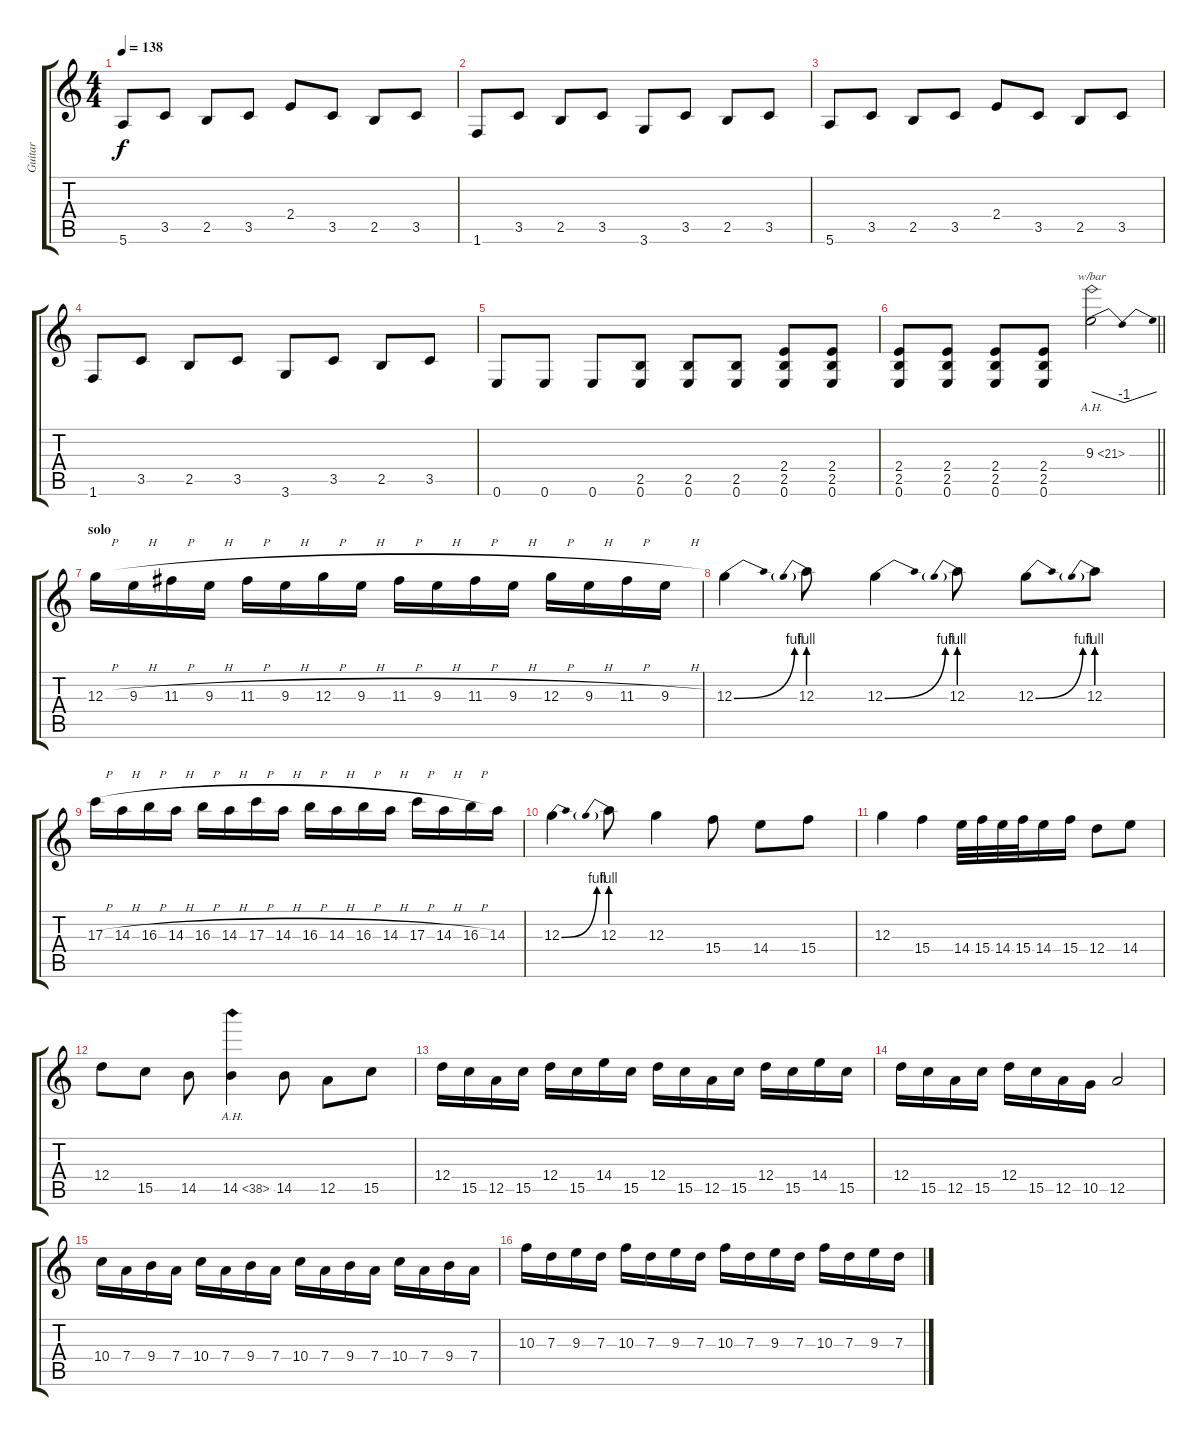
\track ("Guitar" "Guitar") {mute instrument overdrivenguitar}
\staff {score tabs}
\tuning (E4 B3 G3 D3 A2 E2) {hide}
\ts (4 4)
\tempo 138
\clef g2
\ks c
5.6.8{dy f} 3.5.8 2.5.8 3.5.8 2.4.8 3.5.8 2.5.8 3.5.8 |
1.6.8 3.5.8 2.5.8 3.5.8 3.6.8 3.5.8 2.5.8 3.5.8 |
5.6.8 3.5.8 2.5.8 3.5.8 2.4.8 3.5.8 2.5.8 3.5.8 |
1.6.8 3.5.8 2.5.8 3.5.8 3.6.8 3.5.8 2.5.8 3.5.8 |
0.6.8 0.6.8 0.6.8 (2.5 0.6).8 (2.5 0.6).8 (2.5 0.6).8 (2.4 2.5 0.6).8 (2.4 2.5 0.6).8 |
\barLineRight lightlight
(2.4 2.5 0.6).8 (2.4 2.5 0.6).8 (2.4 2.5 0.6).8 (2.4 2.5 0.6).8 9.3{ah 12}.2{tbe (dip default 0 0 30 -4 60 0)} |
\section ("" "solo")
12.3{h}.16{volume 16 balance 8} 9.3{h}.16 11.3{h}.16 9.3{h}.16 11.3{h}.16 9.3{h}.16 12.3{h}.16 9.3{h}.16 11.3{h}.16 9.3{h}.16 11.3{h}.16 9.3{h}.16 12.3{h}.16 9.3{h}.16 11.3{h}.16 9.3{h}.16 |
12.3{be (bend 0 0 60 4)}.4 12.3{be (prebend 0 4 60 4)}.8 12.3{be (bend 0 0 60 4)}.4 12.3{be (prebend 0 4 60 4)}.8 12.3{be (bend 0 0 60 4)}.8 12.3{be (prebend 0 4 60 4)}.8 |
17.3{h}.16 14.3{h}.16 16.3{h}.16 14.3{h}.16 16.3{h}.16 14.3{h}.16 17.3{h}.16 14.3{h}.16 16.3{h}.16 14.3{h}.16 16.3{h}.16 14.3{h}.16 17.3{h}.16 14.3{h}.16 16.3{h}.16 14.3.16 |
12.3{be (bend 0 0 60 4)}.4 12.3{be (prebend 0 4 60 4)}.8 12.3.4 15.4.8 14.4.8 15.4.8 |
12.3.4 15.4.4 14.4.32 15.4.32 14.4.32 15.4.32 14.4.16 15.4.16 12.4.8 14.4.8 |
12.4.8 15.5.8 14.5.8 14.5{ah 24}.4 14.5.8 12.5.8 15.5.8 |
12.4.16 15.5.16 12.5.16 15.5.16 12.4.16 15.5.16 14.4.16 15.5.16 12.4.16 15.5.16 12.5.16 15.5.16 12.4.16 15.5.16 14.4.16 15.5.16 |
12.4.16 15.5.16 12.5.16 15.5.16 12.4.16 15.5.16 12.5.16 10.5.16 12.5.2 |
10.4.16{volume 10 balance 12} 7.4.16 9.4.16 7.4.16 10.4.16 7.4.16 9.4.16 7.4.16 10.4.16 7.4.16 9.4.16 7.4.16 10.4.16 7.4.16 9.4.16 7.4.16 |
10.3.16 7.3.16 9.3.16 7.3.16 10.3.16 7.3.16 9.3.16 7.3.16 10.3.16 7.3.16 9.3.16 7.3.16 10.3.16 7.3.16 9.3.16 7.3.16
